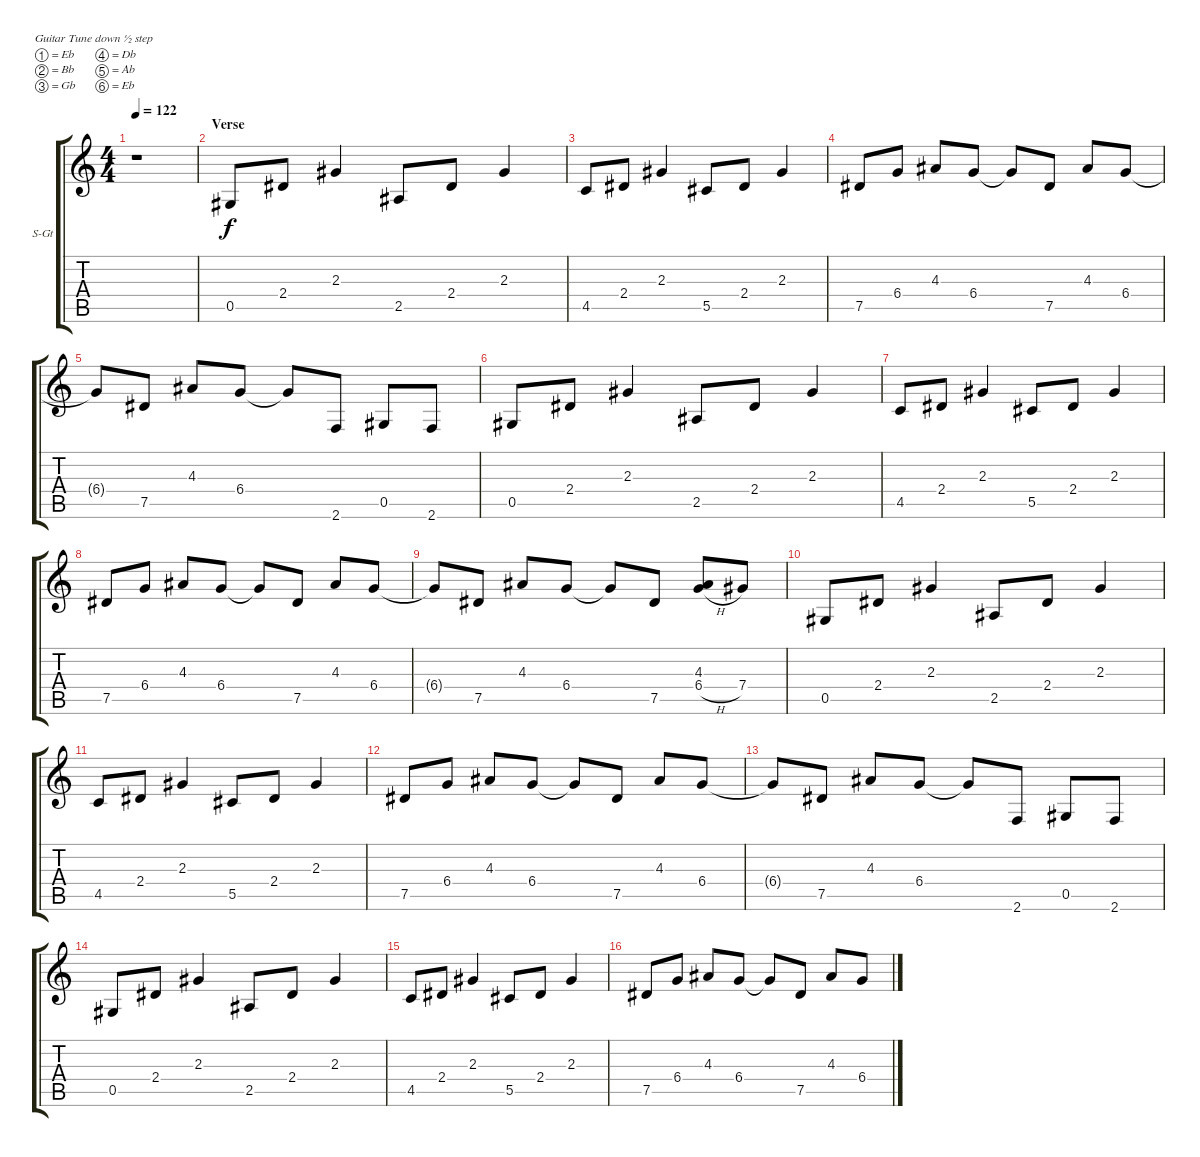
\bracketExtendMode groupsimilarinstruments
\firstSystemTrackNameOrientation horizontal
\otherSystemsTrackNameOrientation horizontal
\track ("Clean 1" "S-Gt") {instrument acousticguitarsteel}
\staff {score tabs}
\tuning (Eb4 Bb3 Gb3 Db3 Ab2 Eb2)
\ts (4 4)
\tempo 122
\clef g2
\ks c
r.1{dy f} |
\section ("" "Verse")
0.5.8 2.4.8 2.3.4 2.5.8 2.4.8 2.3.4 |
4.5.8 2.4.8 2.3.4 5.5.8 2.4.8 2.3.4 |
7.5.8 6.4.8 4.3.8 6.4.8 6.4{t}.8 7.5.8 4.3.8 6.4.8 |
6.4{t}.8 7.5.8 4.3.8 6.4.8 6.4{t}.8 2.6.8 0.5.8 2.6.8 |
0.5.8 2.4.8 2.3.4 2.5.8 2.4.8 2.3.4 |
4.5.8 2.4.8 2.3.4 5.5.8 2.4.8 2.3.4 |
7.5.8 6.4.8 4.3.8 6.4.8 6.4{t}.8 7.5.8 4.3.8 6.4.8 |
6.4{t}.8 7.5.8 4.3.8 6.4.8 6.4{t}.8 7.5.8 (4.3 6.4{h}).8 7.4.8 |
0.5.8 2.4.8 2.3.4 2.5.8 2.4.8 2.3.4 |
4.5.8 2.4.8 2.3.4 5.5.8 2.4.8 2.3.4 |
7.5.8 6.4.8 4.3.8 6.4.8 6.4{t}.8 7.5.8 4.3.8 6.4.8 |
6.4{t}.8 7.5.8 4.3.8 6.4.8 6.4{t}.8 2.6.8 0.5.8 2.6.8 |
0.5.8 2.4.8 2.3.4 2.5.8 2.4.8 2.3.4 |
4.5.8 2.4.8 2.3.4 5.5.8 2.4.8 2.3.4 |
7.5.8 6.4.8 4.3.8 6.4.8 6.4{t}.8 7.5.8 4.3.8 6.4.8
